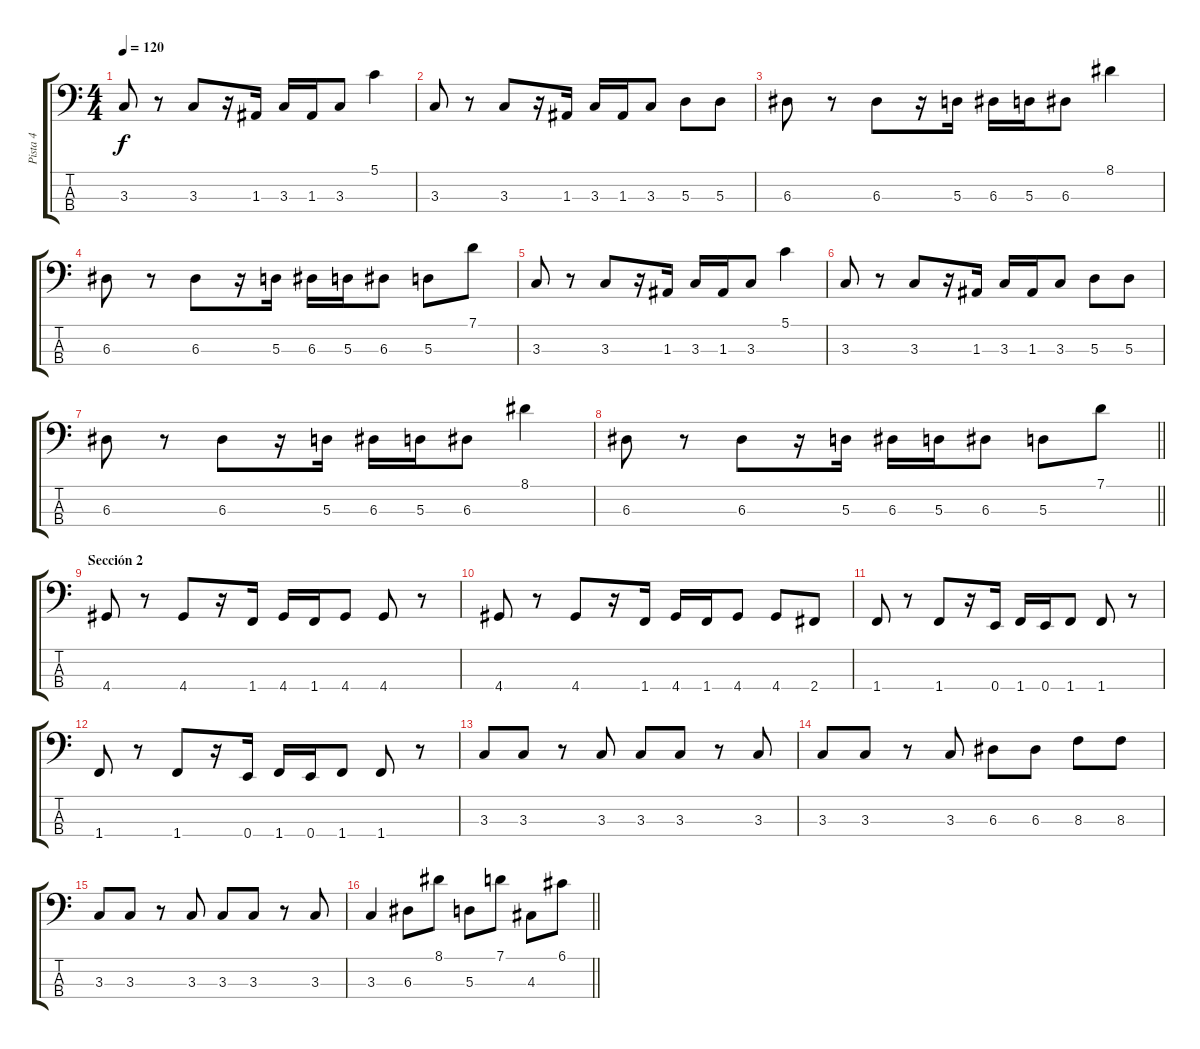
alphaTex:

\track ("Pista 4" "Pista 4") {instrument electricbassfinger}
\staff {score tabs}
\tuning (G2 D2 A1 E1) {hide}
\ts (4 4)
\tempo 120
\clef f4
\ks c
3.3.8{dy f} r.8 3.3.8 r.16 1.3.16 3.3.16 1.3.16 3.3.8 5.1.4 |
3.3.8 r.8 3.3.8 r.16 1.3.16 3.3.16 1.3.16 3.3.8 5.3.8 5.3.8 |
6.3.8 r.8 6.3.8 r.16 5.3.16 6.3.16 5.3.16 6.3.8 8.1.4 |
6.3.8 r.8 6.3.8 r.16 5.3.16 6.3.16 5.3.16 6.3.8 5.3.8 7.1.8 |
3.3.8 r.8 3.3.8 r.16 1.3.16 3.3.16 1.3.16 3.3.8 5.1.4 |
3.3.8 r.8 3.3.8 r.16 1.3.16 3.3.16 1.3.16 3.3.8 5.3.8 5.3.8 |
6.3.8 r.8 6.3.8 r.16 5.3.16 6.3.16 5.3.16 6.3.8 8.1.4 |
\barLineRight lightlight
6.3.8 r.8 6.3.8 r.16 5.3.16 6.3.16 5.3.16 6.3.8 5.3.8 7.1.8 |
\section ("" "Sección 2")
4.4.8 r.8 4.4.8 r.16 1.4.16 4.4.16 1.4.16 4.4.8 4.4.8 r.8 |
4.4.8 r.8 4.4.8 r.16 1.4.16 4.4.16 1.4.16 4.4.8 4.4.8 2.4.8 |
1.4.8 r.8 1.4.8 r.16 0.4.16 1.4.16 0.4.16 1.4.8 1.4.8 r.8 |
1.4.8 r.8 1.4.8 r.16 0.4.16 1.4.16 0.4.16 1.4.8 1.4.8 r.8 |
3.3.8 3.3.8 r.8 3.3.8 3.3.8 3.3.8 r.8 3.3.8 |
3.3.8 3.3.8 r.8 3.3.8 6.3.8 6.3.8 8.3.8 8.3.8 |
3.3.8 3.3.8 r.8 3.3.8 3.3.8 3.3.8 r.8 3.3.8 |
\barLineRight lightlight
3.3.4 6.3.8 8.1.8 5.3.8 7.1.8 4.3.8 6.1.8
